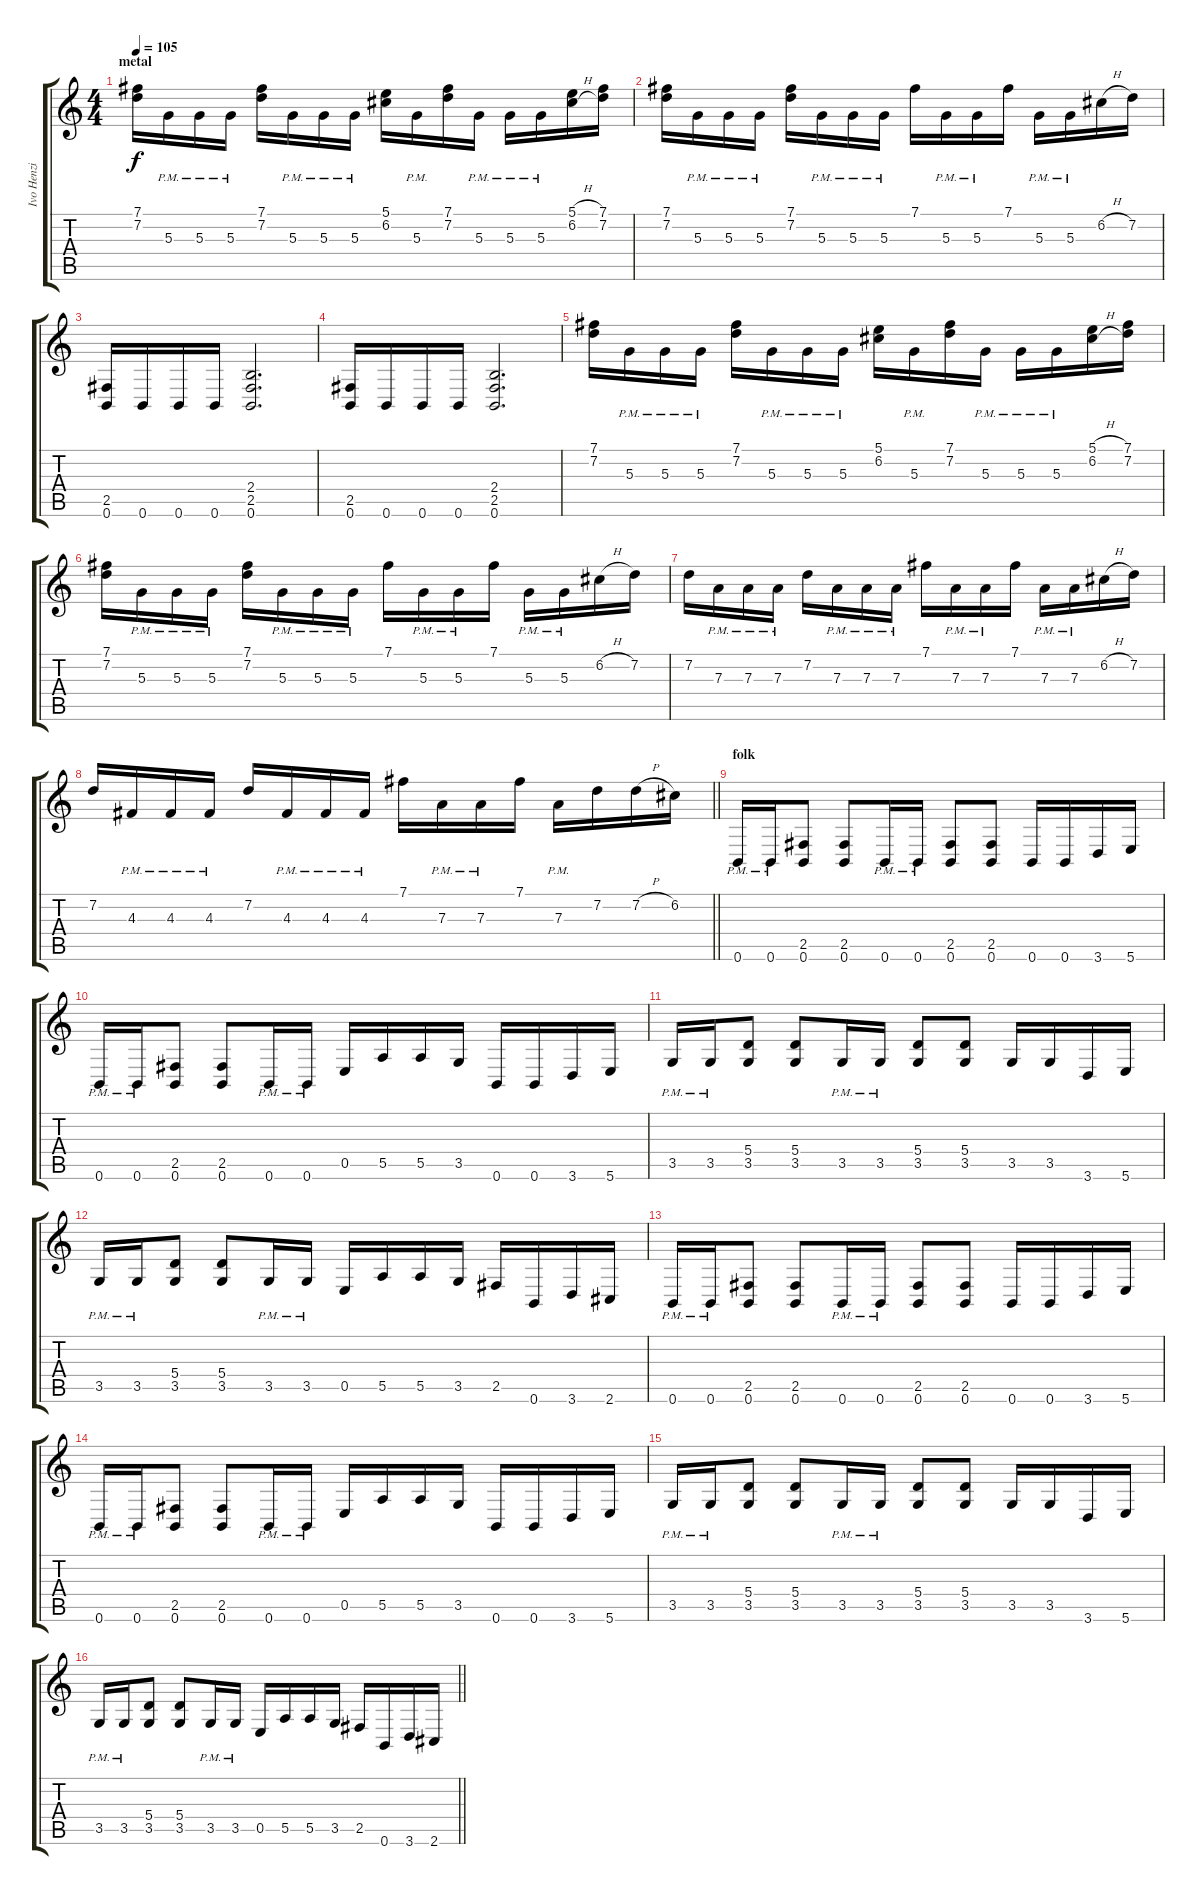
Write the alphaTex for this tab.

\track ("Ivo Henzi" "Ivo Henzi") {instrument distortionguitar}
\staff {score tabs}
\tuning (B3 G3 D3 A2 E2 B1) {hide}
\ts (4 4)
\section ("" "metal ")
\tempo 105
\clef g2
\ks c
(7.1 7.2).16{dy f} 5.3{pm}.16 5.3{pm}.16 5.3{pm}.16 (7.1 7.2).16 5.3{pm}.16 5.3{pm}.16 5.3{pm}.16 (5.1 6.2).16 5.3{pm}.16 (7.1 7.2).16 5.3{pm}.16 5.3{pm}.16 5.3{pm}.16 (5.1{h} 6.2{h}).16 (7.1 7.2).16 |
(7.1 7.2).16 5.3{pm}.16 5.3{pm}.16 5.3{pm}.16 (7.1 7.2).16 5.3{pm}.16 5.3{pm}.16 5.3{pm}.16 7.1.16 5.3{pm}.16 5.3{pm}.16 7.1.16 5.3{pm}.16 5.3{pm}.16 6.2{h}.16 7.2.16 |
(2.5 0.6).16 0.6.16 0.6.16 0.6.16 (2.4 2.5 0.6).2{d} |
(2.5 0.6).16 0.6.16 0.6.16 0.6.16 (2.4 2.5 0.6).2{d} |
(7.1 7.2).16 5.3{pm}.16 5.3{pm}.16 5.3{pm}.16 (7.1 7.2).16 5.3{pm}.16 5.3{pm}.16 5.3{pm}.16 (5.1 6.2).16 5.3{pm}.16 (7.1 7.2).16 5.3{pm}.16 5.3{pm}.16 5.3{pm}.16 (5.1{h} 6.2{h}).16 (7.1 7.2).16 |
(7.1 7.2).16 5.3{pm}.16 5.3{pm}.16 5.3{pm}.16 (7.1 7.2).16 5.3{pm}.16 5.3{pm}.16 5.3{pm}.16 7.1.16 5.3{pm}.16 5.3{pm}.16 7.1.16 5.3{pm}.16 5.3{pm}.16 6.2{h}.16 7.2.16 |
7.2.16 7.3{pm}.16 7.3{pm}.16 7.3{pm}.16 7.2.16 7.3{pm}.16 7.3{pm}.16 7.3{pm}.16 7.1.16 7.3{pm}.16 7.3{pm}.16 7.1.16 7.3{pm}.16 7.3{pm}.16 6.2{h}.16 7.2.16 |
\barLineRight lightlight
7.2.16 4.3{pm}.16 4.3{pm}.16 4.3{pm}.16 7.2.16 4.3{pm}.16 4.3{pm}.16 4.3{pm}.16 7.1.16 7.3{pm}.16 7.3{pm}.16 7.1.16 7.3{pm}.16 7.2.16 7.2{h}.16 6.2.16 |
\section ("" "folk")
0.6{pm}.16 0.6{pm}.16 (2.5 0.6).8 (2.5 0.6).8 0.6{pm}.16 0.6{pm}.16 (2.5 0.6).8 (2.5 0.6).8 0.6.16 0.6.16 3.6.16 5.6.16 |
0.6{pm}.16 0.6{pm}.16 (2.5 0.6).8 (2.5 0.6).8 0.6{pm}.16 0.6{pm}.16 0.5.16 5.5.16 5.5.16 3.5.16 0.6.16 0.6.16 3.6.16 5.6.16 |
3.5{pm}.16 3.5{pm}.16 (5.4 3.5).8 (5.4 3.5).8 3.5{pm}.16 3.5{pm}.16 (5.4 3.5).8 (5.4 3.5).8 3.5.16 3.5.16 3.6.16 5.6.16 |
3.5{pm}.16 3.5{pm}.16 (5.4 3.5).8 (5.4 3.5).8 3.5{pm}.16 3.5{pm}.16 0.5.16 5.5.16 5.5.16 3.5.16 2.5.16 0.6.16 3.6.16 2.6.16 |
0.6{pm}.16 0.6{pm}.16 (2.5 0.6).8 (2.5 0.6).8 0.6{pm}.16 0.6{pm}.16 (2.5 0.6).8 (2.5 0.6).8 0.6.16 0.6.16 3.6.16 5.6.16 |
0.6{pm}.16 0.6{pm}.16 (2.5 0.6).8 (2.5 0.6).8 0.6{pm}.16 0.6{pm}.16 0.5.16 5.5.16 5.5.16 3.5.16 0.6.16 0.6.16 3.6.16 5.6.16 |
3.5{pm}.16 3.5{pm}.16 (5.4 3.5).8 (5.4 3.5).8 3.5{pm}.16 3.5{pm}.16 (5.4 3.5).8 (5.4 3.5).8 3.5.16 3.5.16 3.6.16 5.6.16 |
\barLineRight lightlight
3.5{pm}.16 3.5{pm}.16 (5.4 3.5).8 (5.4 3.5).8 3.5{pm}.16 3.5{pm}.16 0.5.16 5.5.16 5.5.16 3.5.16 2.5.16 0.6.16 3.6.16 2.6.16
